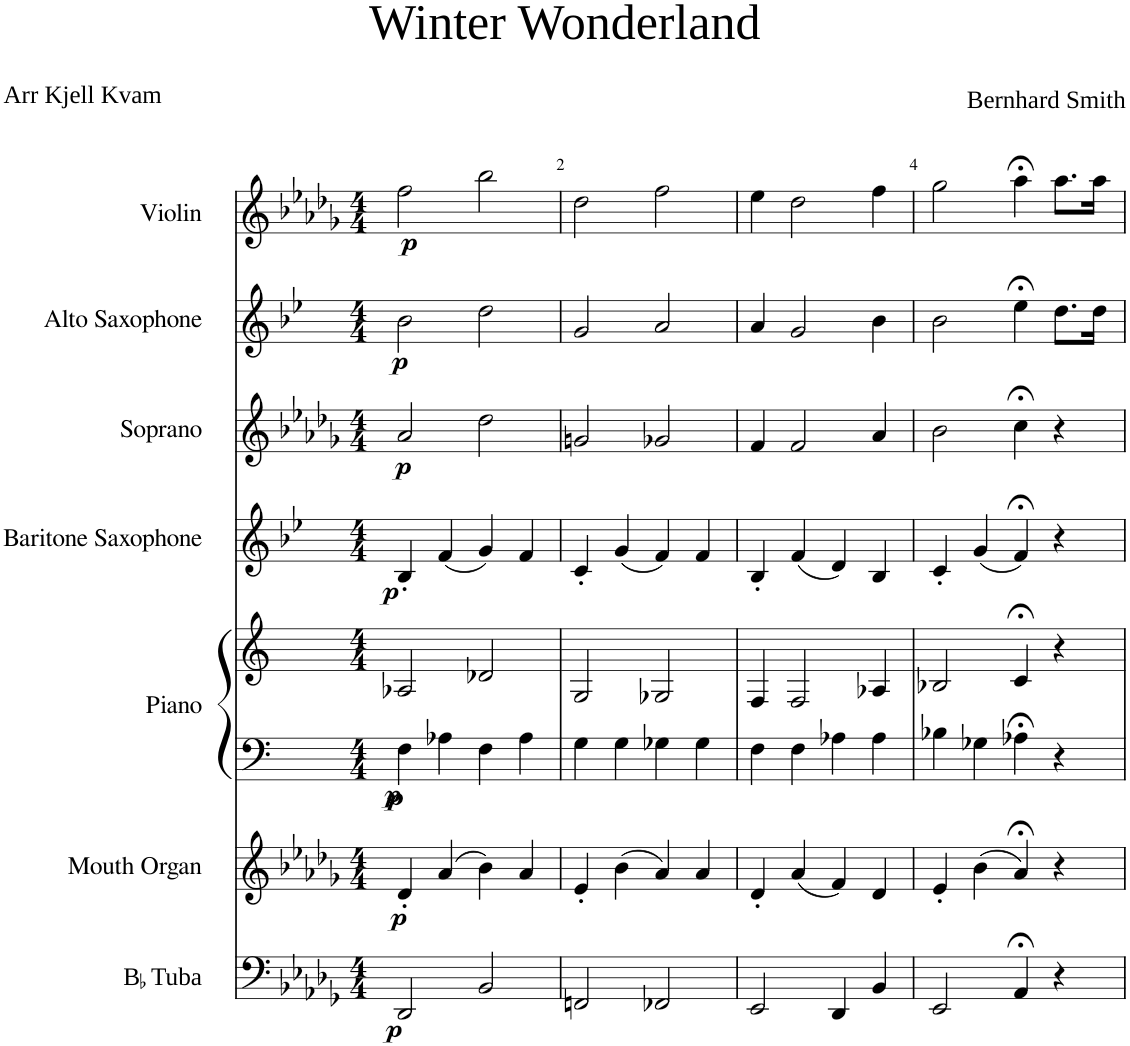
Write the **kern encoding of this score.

**kern	**dynam	**kern	**dynam	**kern	**kern	**dynam	**kern	**dynam	**kern	**dynam	**kern	**dynam	**kern	**dynam
*part7	*part7	*part6	*part6	*part5	*part5	*part5	*part4	*part4	*part3	*part3	*part2	*part2	*part1	*part1
*staff8	*staff8	*staff7	*staff7	*staff6	*staff5	*staff5/6	*staff4	*staff4	*staff3	*staff3	*staff2	*staff2	*staff1	*staff1
*I"BaccidentalFlat Tuba	*	*I"Mouth Organ	*	*I"Piano	*	*	*I"Baritone Saxophone	*	*I"Soprano	*	*I"Alto Saxophone	*	*I"Violin	*
*I'BaccidentalFlat Tu.	*	*I'M.O.	*	*I'Pno.	*	*	*I'Bar. Sax.	*	*I'S.	*	*I'A. Sax.	*	*I'Vln.	*
*clefF4	*	*clefG2	*	*clefF4	*clefG2	*	*clefG2	*	*clefG2	*	*clefG2	*	*clefG2	*
*	*	*Trd7c12	*	*	*	*	*Trd5c9	*	*Trd7c12	*	*Trd5c9	*	*Trd7c12	*
*k[b-e-a-d-g-]	*	*k[b-e-a-d-g-]	*	*k[]	*k[]	*	*k[b-e-]	*	*k[b-e-a-d-g-]	*	*k[b-e-]	*	*k[b-e-a-d-g-]	*
*M4/4	*	*M4/4	*	*M4/4	*M4/4	*	*M4/4	*	*M4/4	*	*M4/4	*	*M4/4	*
=1	=1	=1	=1	=1	=1	=1	=1	=1	=1	=1	=1	=1	=1	=1
!	!LO:DY:b	!	!LO:DY:b	!	!	!LO:DY:b=2	!	!	!	!	!	!	!	!
!	!	!	!	!	!	!LO:DY:n=1:b=2	!	!LO:DY:b	!	!LO:DY:b	!	!LO:DY:b	!	!LO:DY:b
2DD-/	p	4d-'/	p	4F\	2A-X/	p p	4B-'/	p	2a-/	p	2b-\	p	2ff\	p
.	.	(4a-/	.	4A-X\	.	.	(4f/	.	.	.	.	.	.	.
2BB-/	.	4b-\)	.	4F\	2d-X/	.	4g/)	.	2dd-\	.	2dd\	.	2bb-\	.
.	.	4a-/	.	4A-\	.	.	4f/	.	.	.	.	.	.	.
=2	=2	=2	=2	=2	=2	=2	=2	=2	=2	=2	=2	=2	=2	=2
2FFn/	.	4e-'/	.	4G\	2G/	.	4c'/	.	2gn/	.	2g/	.	2dd-\	.
.	.	(4b-\	.	4G\	.	.	(4g/	.	.	.	.	.	.	.
2FF-X/	.	4a-/)	.	4G-X\	2G-X/	.	4f/)	.	2g-X/	.	2a/	.	2ff\	.
.	.	4a-/	.	4G-\	.	.	4f/	.	.	.	.	.	.	.
=3	=3	=3	=3	=3	=3	=3	=3	=3	=3	=3	=3	=3	=3	=3
2EE-/	.	4d-'/	.	4F\	4F/	.	4B-'/	.	4f/	.	4a/	.	4ee-\	.
.	.	(4a-/	.	4F\	2F/	.	(4f/	.	2f/	.	2g/	.	2dd-\	.
4DD-/	.	4f/)	.	4A-X\	.	.	4d/)	.	.	.	.	.	.	.
4BB-/	.	4d-/	.	4A-\	4A-X/	.	4B-/	.	4a-/	.	4b-\	.	4ff\	.
=4	=4	=4	=4	=4	=4	=4	=4	=4	=4	=4	=4	=4	=4	=4
2EE-/	.	4e-'/	.	4B-X\	2B-X/	.	4c'/	.	2b-\	.	2b-\	.	2gg-\	.
.	.	(4b-\	.	4G-X\	.	.	(4g/	.	.	.	.	.	.	.
4AA-;</	.	4a-;</)	.	4A-X;<\	4c;</	.	4f;</)	.	4cc;<\	.	4ee-;<\	.	4aa-;<\	.
4r	.	4r	.	4r	4r	.	4r	.	4r	.	8.dd\L	.	8.aa-\L	.
.	.	.	.	.	.	.	.	.	.	.	16dd\Jk	.	16aa-\Jk	.
=	=	=	=	=	=	=	=	=	=	=	=	=	=	=
*-	*-	*-	*-	*-	*-	*-	*-	*-	*-	*-	*-	*-	*-	*-
